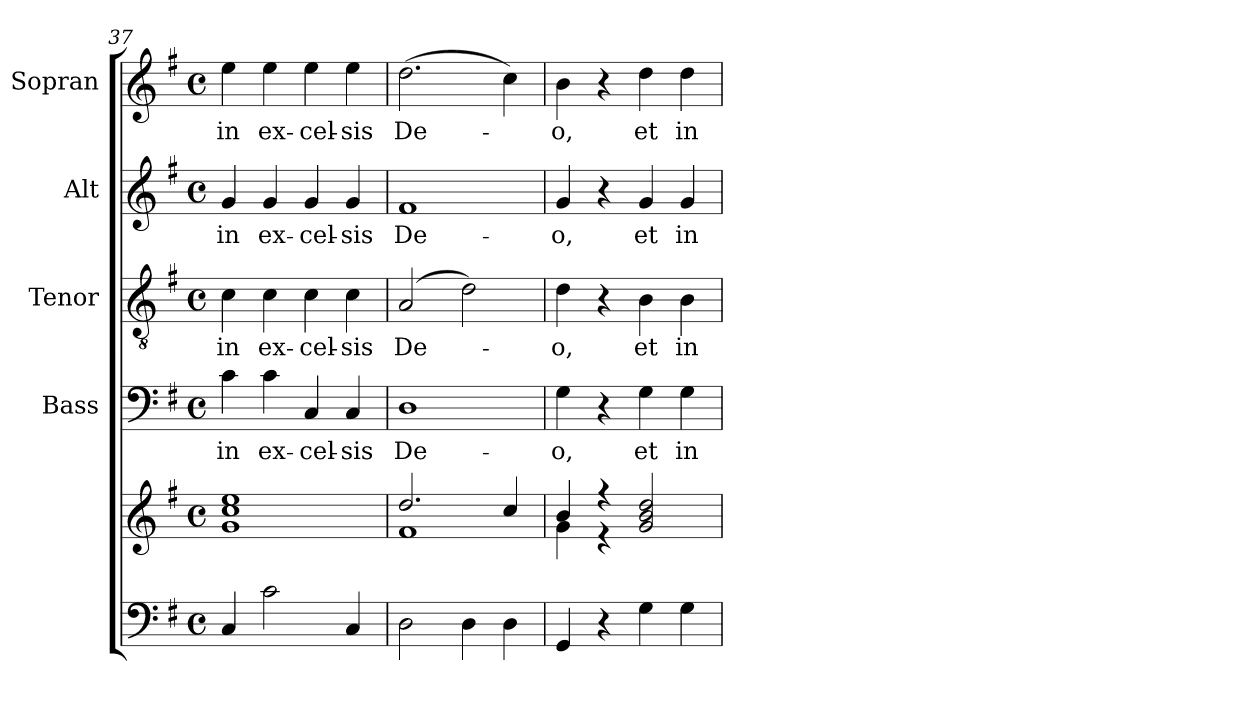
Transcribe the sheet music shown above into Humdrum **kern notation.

**kern	**kern	**kern	**text	**kern	**text	**kern	**text	**kern	**text
*part5	*part5	*part4	*part4	*part3	*part3	*part2	*part2	*part1	*part1
*staff6	*staff5	*staff4	*staff4	*staff3	*staff3	*staff2	*staff2	*staff1	*staff1
*	*	*I"Bass	*	*I"Tenor	*	*I"Alt	*	*I"Sopran	*
*	*	*I'B.	*	*I'T.	*	*I'A.	*	*I'S.	*
*clefF4	*clefG2	*clefF4	*	*clefGv2	*	*clefG2	*	*clefG2	*
*k[f#]	*k[f#]	*k[f#]	*	*k[f#]	*	*k[f#]	*	*k[f#]	*
*G:	*G:	*G:	*	*G:	*	*G:	*	*G:	*
*M4/4	*M4/4	*M4/4	*	*M4/4	*	*M4/4	*	*M4/4	*
*met(c)	*met(c)	*met(c)	*	*met(c)	*	*met(c)	*	*met(c)	*
=37	=37	=37	=37	=37	=37	=37	=37	=37	=37
!	!	!	!LO:LY:b	!	!LO:LY:b	!	!LO:LY:b	!	!LO:LY:b
4C/	1g 1cc 1ee	4c\	in	4c\	in	4g/	in	4ee\	in
!	!	!	!LO:LY:b	!	!LO:LY:b	!	!LO:LY:b	!	!LO:LY:b
2c\	.	4c\	ex-	4c\	ex-	4g/	ex-	4ee\	ex-
!	!	!	!LO:LY:b	!	!LO:LY:b	!	!LO:LY:b	!	!LO:LY:b
.	.	4C/	-cel-	4c\	-cel-	4g/	-cel-	4ee\	-cel-
!	!	!	!LO:LY:b	!	!LO:LY:b	!	!LO:LY:b	!	!LO:LY:b
4C/	.	4C/	-sis	4c\	-sis	4g/	-sis	4ee\	-sis
=38	=38	=38	=38	=38	=38	=38	=38	=38	=38
*	*^	*	*	*	*	*	*	*	*
!	!	!	!	!LO:LY:b	!	!LO:LY:b	!	!LO:LY:b	!	!LO:LY:b
2D\	2.dd/	1f#	1D	De-	(2A/	De-	1f#	De-	(>2.dd\	De-
4D\	.	.	.	.	2d\)	.	.	.	.	.
4D\	4cc/	.	.	.	.	.	.	.	4cc\)	.
=39	=39	=39	=39	=39	=39	=39	=39	=39	=39	=39
!	!	!	!	!LO:LY:b	!	!LO:LY:b	!	!LO:LY:b	!	!LO:LY:b
4GG/	4b/	4g\	4G\	-o,	4d\	-o,	4g/	-o,	4b\	-o,
4r	4r	4r	4r	.	4r	.	4r	.	4r	.
!	!	!	!	!LO:LY:b	!	!LO:LY:b	!	!LO:LY:b	!	!LO:LY:b
4G\	2g/ 2b/ 2dd/	2ryy	4G\	et	4B\	et	4g/	et	4dd\	et
!	!	!	!	!LO:LY:b	!	!LO:LY:b	!	!LO:LY:b	!	!LO:LY:b
4G\	.	.	4G\	in	4B\	in	4g/	in	4dd\	in
*	*v	*v	*	*	*	*	*	*	*	*
=	=	=	=	=	=	=	=	=	=
*-	*-	*-	*-	*-	*-	*-	*-	*-	*-
